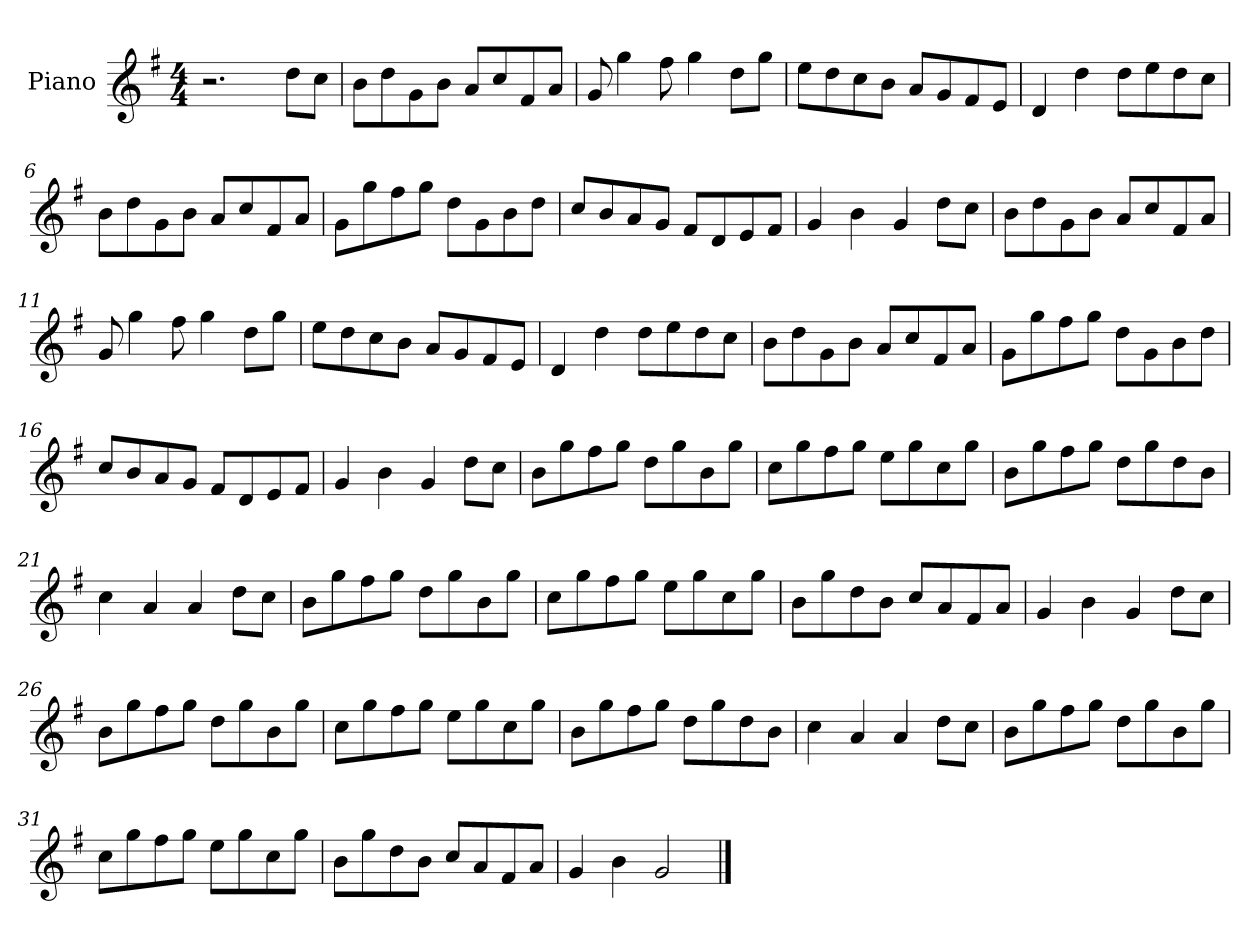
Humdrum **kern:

**kern
*part1
*staff1
*I"Piano
*I'Pno
*clefG2
*k[f#]
*M4/4
=1
2.r
8dd\L
8cc\J
=2
8b\L
8dd\
8g\
8b\J
8a/L
8cc/
8f#/
8a/J
=3
8g/
4gg\
8ff#\
4gg\
8dd\L
8gg\J
=4
8ee\L
8dd\
8cc\
8b\J
8a/L
8g/
8f#/
8e/J
=5
4d/
4dd\
8dd\L
8ee\
8dd\
8cc\J
=6
8b\L
8dd\
8g\
8b\J
8a/L
8cc/
8f#/
8a/J
=7
8g\L
8gg\
8ff#\
8gg\J
8dd\L
8g\
8b\
8dd\J
=8
8cc/L
8b/
8a/
8g/J
8f#/L
8d/
8e/
8f#/J
=9
4g/
4b\
4g/
8dd\L
8cc\J
=10
8b\L
8dd\
8g\
8b\J
8a/L
8cc/
8f#/
8a/J
=11
8g/
4gg\
8ff#\
4gg\
8dd\L
8gg\J
=12
8ee\L
8dd\
8cc\
8b\J
8a/L
8g/
8f#/
8e/J
=13
4d/
4dd\
8dd\L
8ee\
8dd\
8cc\J
=14
8b\L
8dd\
8g\
8b\J
8a/L
8cc/
8f#/
8a/J
=15
8g\L
8gg\
8ff#\
8gg\J
8dd\L
8g\
8b\
8dd\J
=16
8cc/L
8b/
8a/
8g/J
8f#/L
8d/
8e/
8f#/J
=17
4g/
4b\
4g/
8dd\L
8cc\J
=18
8b\L
8gg\
8ff#\
8gg\J
8dd\L
8gg\
8b\
8gg\J
=19
8cc\L
8gg\
8ff#\
8gg\J
8ee\L
8gg\
8cc\
8gg\J
=20
8b\L
8gg\
8ff#\
8gg\J
8dd\L
8gg\
8dd\
8b\J
=21
4cc\
4a/
4a/
8dd\L
8cc\J
=22
8b\L
8gg\
8ff#\
8gg\J
8dd\L
8gg\
8b\
8gg\J
=23
8cc\L
8gg\
8ff#\
8gg\J
8ee\L
8gg\
8cc\
8gg\J
=24
8b\L
8gg\
8dd\
8b\J
8cc/L
8a/
8f#/
8a/J
=25
4g/
4b\
4g/
8dd\L
8cc\J
=26
8b\L
8gg\
8ff#\
8gg\J
8dd\L
8gg\
8b\
8gg\J
=27
8cc\L
8gg\
8ff#\
8gg\J
8ee\L
8gg\
8cc\
8gg\J
=28
8b\L
8gg\
8ff#\
8gg\J
8dd\L
8gg\
8dd\
8b\J
=29
4cc\
4a/
4a/
8dd\L
8cc\J
=30
8b\L
8gg\
8ff#\
8gg\J
8dd\L
8gg\
8b\
8gg\J
=31
8cc\L
8gg\
8ff#\
8gg\J
8ee\L
8gg\
8cc\
8gg\J
=32
8b\L
8gg\
8dd\
8b\J
8cc/L
8a/
8f#/
8a/J
=33
4g/
4b\
2g/
==
*-
